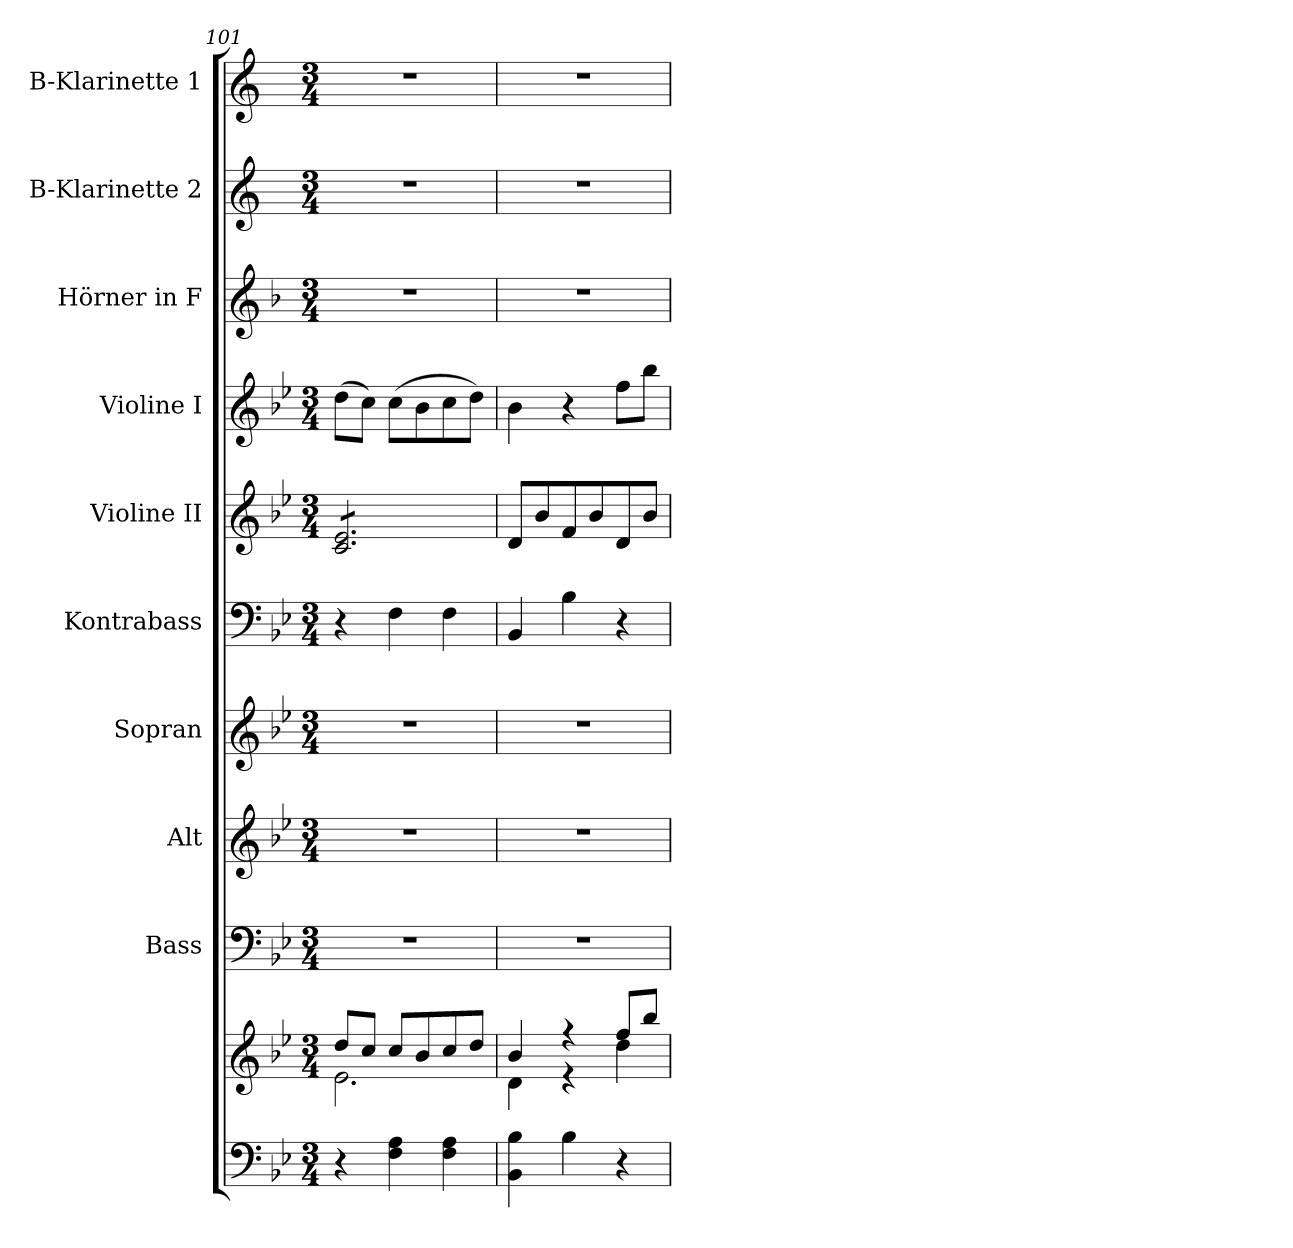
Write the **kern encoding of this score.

**kern	**kern	**kern	**kern	**kern	**kern	**kern	**kern	**kern	**kern	**kern
*part10	*part10	*part9	*part8	*part7	*part6	*part5	*part4	*part3	*part2	*part1
*staff11	*staff10	*staff9	*staff8	*staff7	*staff6	*staff5	*staff4	*staff3	*staff2	*staff1
*	*	*I"Bass	*I"Alt	*I"Sopran	*I"Kontrabass	*I"Violine II	*I"Violine I	*I"Hörner in F	*I"B-Klarinette 2	*I"B-Klarinette 1
*	*	*I'B.	*I'A.	*I'S.	*I'Kb.	*I'Vl. II	*I'Vl. I	*	*I'B Kl. 2	*I'B Kl. 1
*clefF4	*clefG2	*clefF4	*clefG2	*clefG2	*clefF4	*clefG2	*clefG2	*clefG2	*clefG2	*clefG2
*	*	*	*	*	*ITrd7c12	*	*	*ITrd4c7	*ITrd1c2	*ITrd1c2
*k[b-e-]	*k[b-e-]	*k[b-e-]	*k[b-e-]	*k[b-e-]	*k[b-e-]	*k[b-e-]	*k[b-e-]	*k[b-e-]	*k[b-e-]	*k[b-e-]
*B-:	*B-:	*B-:	*B-:	*B-:	*B-:	*B-:	*B-:	*B-:	*B-:	*B-:
*M3/4	*M3/4	*M3/4	*M3/4	*M3/4	*M3/4	*M3/4	*M3/4	*M3/4	*M3/4	*M3/4
=101	=101	=101	=101	=101	=101	=101	=101	=101	=101	=101
*	*^	*	*	*	*	*	*	*	*	*
*	*	*	*	*	*	*	*tremolo	*	*	*	*
4r	8dd/L	2.e-\	2.r	2.r	2.r	4r	8c/ 8e-/L	(>8dd\L	2.r	2.r	2.r
.	8cc/J	.	.	.	.	.	8c/ 8e-/	8cc\J)	.	.	.
4F\ 4A\	8cc/L	.	.	.	.	4FF\	8c/ 8e-/	(>8cc\L	.	.	.
.	8b-/	.	.	.	.	.	8c/ 8e-/	8b-\	.	.	.
4F\ 4A\	8cc/	.	.	.	.	4FF\	8c/ 8e-/	8cc\	.	.	.
.	8dd/J	.	.	.	.	.	8c/ 8e-/J	8dd\J)	.	.	.
*	*	*	*	*	*	*	*Xtremolo	*	*	*	*
=102	=102	=102	=102	=102	=102	=102	=102	=102	=102	=102	=102
4BB-\ 4B-\	4b-/	4d\	2.r	2.r	2.r	4BBB-/	8d/L	4b-\	2.r	2.r	2.r
.	.	.	.	.	.	.	8b-/	.	.	.	.
4B-\	4r	4r	.	.	.	4BB-\	8f/	4r	.	.	.
.	.	.	.	.	.	.	8b-/	.	.	.	.
4r	8ff/L	4dd\	.	.	.	4r	8d/	8ff\L	.	.	.
.	8bb-/J	.	.	.	.	.	8b-/J	8bb-\J	.	.	.
*	*v	*v	*	*	*	*	*	*	*	*	*
=	=	=	=	=	=	=	=	=	=	=
*-	*-	*-	*-	*-	*-	*-	*-	*-	*-	*-
